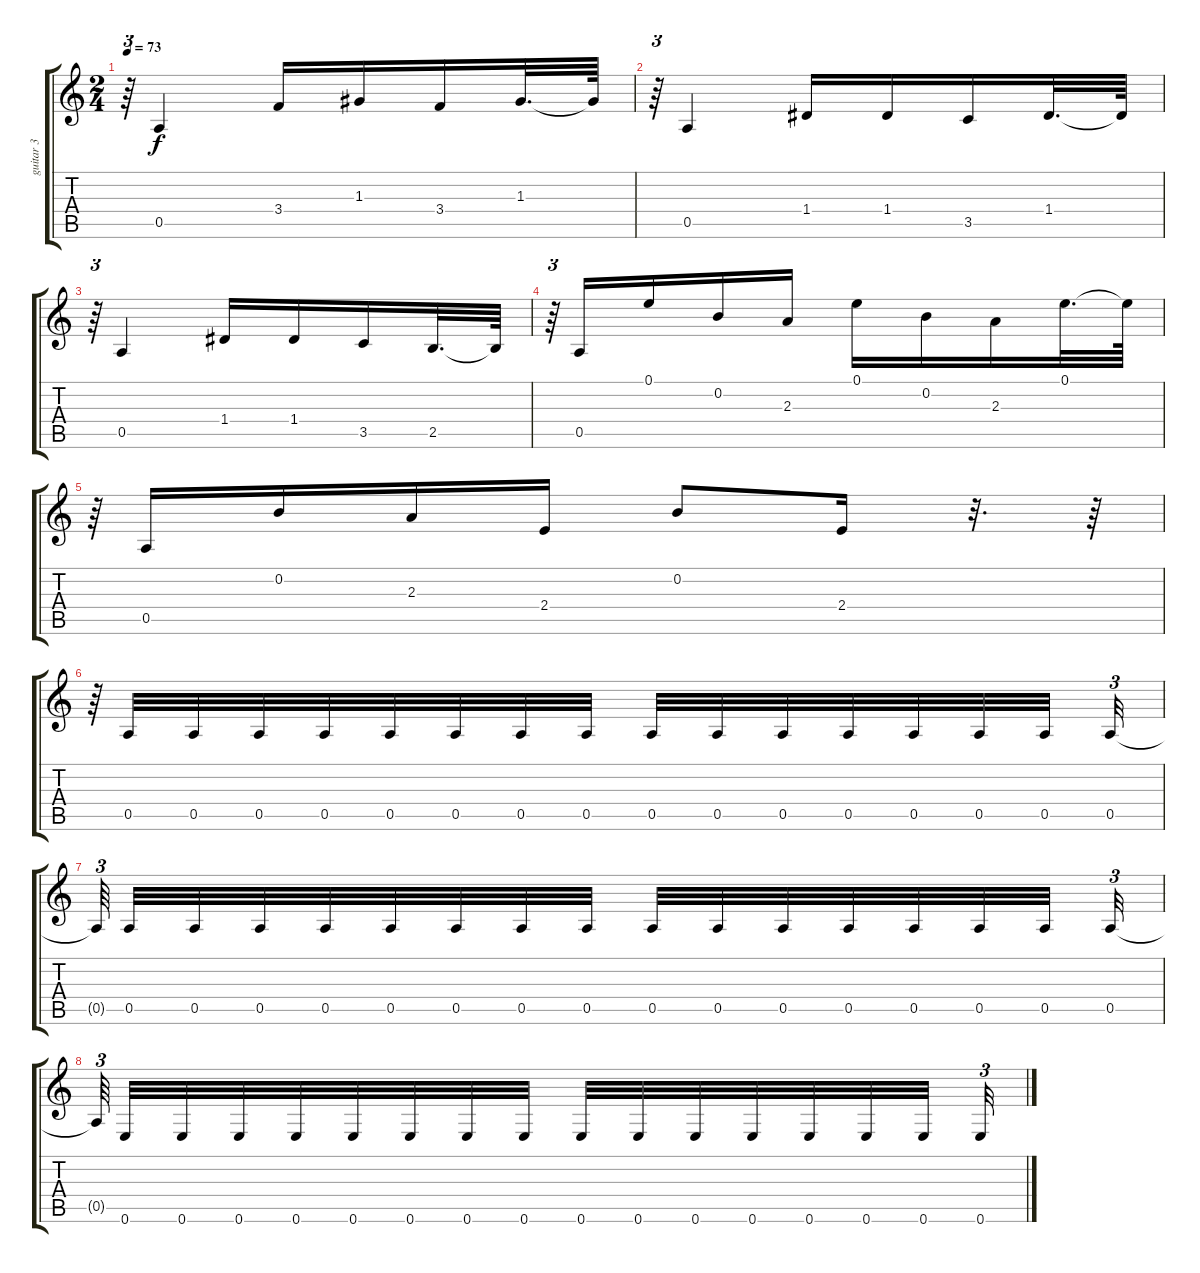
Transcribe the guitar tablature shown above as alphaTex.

\track ("guitar 3" "guitar 3") {instrument acousticguitarnylon}
\staff {score tabs}
\tuning (E4 B3 G3 D3 A2 E2) {hide}
\ts (2 4)
\tempo 73
\clef g2
\ks c
r.64{tu (3 2) dy f} 0.5.4 3.4.16 1.3.16 3.4.16 1.3.32{d} 1.3{t}.64 |
r.64{tu (3 2)} 0.5.4 1.4.16 1.4.16 3.5.16 1.4.32{d} 1.4{t}.64 |
r.64{tu (3 2)} 0.5.4 1.4.16 1.4.16 3.5.16 2.5.32{d} 2.5{t}.64 |
r.64{tu (3 2)} 0.5.16 0.1.16 0.2.16 2.3.16 0.1.16 0.2.16 2.3.16 0.1.32{d} 0.1{t}.64 |
r.64{tu (3 2)} 0.5.16 0.2.16 2.3.16 2.4.16 0.2.8 2.4.16 r.32{d} r.64 |
r.64{tu (3 2)} 0.5.32 0.5.32 0.5.32 0.5.32 0.5.32 0.5.32 0.5.32 0.5.32 0.5.32 0.5.32 0.5.32 0.5.32 0.5.32 0.5.32 0.5.32{beam splitsecondary} 0.5.32{tu (3 2)} |
0.5{t}.64{tu (3 2) beam splitsecondary} 0.5.32 0.5.32 0.5.32 0.5.32 0.5.32 0.5.32 0.5.32 0.5.32 0.5.32 0.5.32 0.5.32 0.5.32 0.5.32 0.5.32 0.5.32{beam splitsecondary} 0.5.32{tu (3 2)} |
0.5{t}.64{tu (3 2) beam splitsecondary} 0.6.32 0.6.32 0.6.32 0.6.32 0.6.32 0.6.32 0.6.32 0.6.32 0.6.32 0.6.32 0.6.32 0.6.32 0.6.32 0.6.32 0.6.32{beam splitsecondary} 0.6.32{tu (3 2)}
